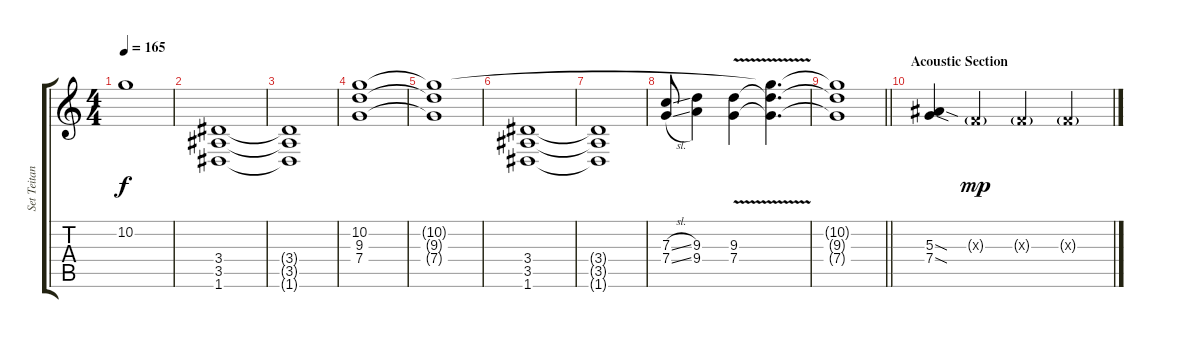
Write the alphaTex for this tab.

\track ("Set Teitan" "Set Teitan") {instrument distortionguitar}
\staff {score tabs}
\tuning (D4 A3 F3 C3 G2 D2) {hide}
\ts (4 4)
\tempo 165
\clef g2
\ks c
10.2{t}.1{dy f} |
(3.4 3.5 1.6).1 |
(3.4{t} 3.5{t} 1.6{t}).1 |
(10.2 9.3 7.4).1 |
(10.2{t} 9.3{t} 7.4{t}).1 |
(3.4 3.5 1.6).1 |
(3.4{t} 3.5{t} 1.6{t}).1 |
(7.3{sl} 7.4{sl}).8 (9.3 9.4).4 (9.3{v} 7.4{v}).4 (10.2{t} 9.3{t} 7.4{t}).4{d} |
\barLineRight lightlight
(10.2{t} 9.3{t} 7.4{t}).1 |
\section ("" "Acoustic Section")
(5.3{sod} 7.4{sod}).4 0.3{g x}.4{dy mp} 0.3{g x}.4 0.3{g x}.4
